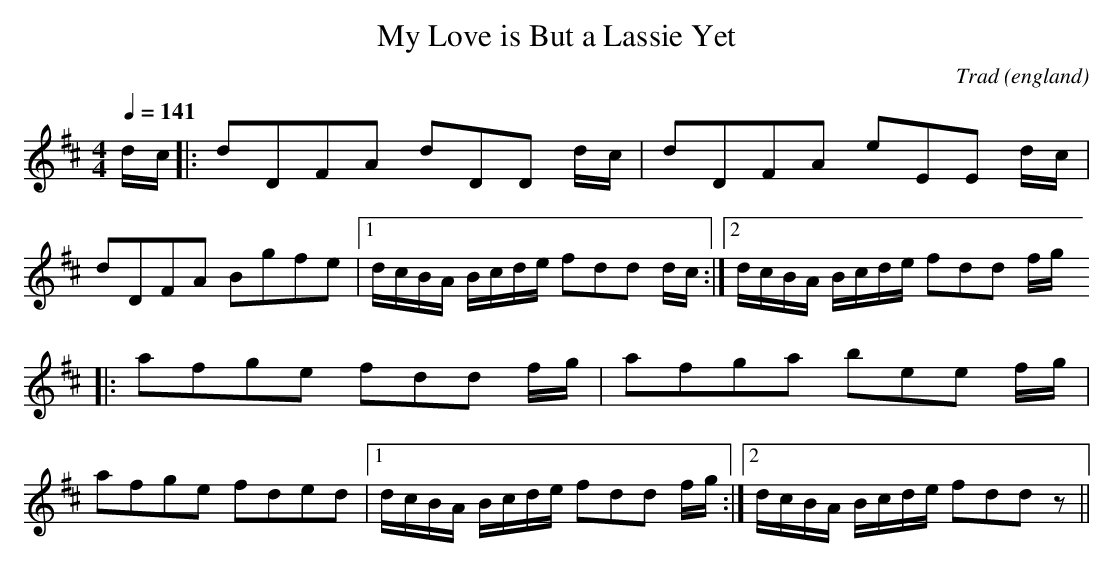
X:1
T:My Love is But a Lassie Yet
O:england
C: Trad
M:4/4
L:1/8
Q:1/4=141
K:D
d/2c/2|:dDFA dDD d/2c/2|dDFA eEE  d/2c/2|
dDFA Bgfe|1 d/2c/2B/2A/2 B/2c/2d/2e/2 fdd d/2c/2 \
:|2 d/2c/2B/2A/2 B/2c/2d/2e/2 fdd f/2g/2
|:afge fdd  f/2g/2| afga bee f/2g/2|
afge fded|1 d/2c/2B/2A/2 B/2c/2d/2e/2 fdd f/2g/2 \
:|2 d/2c/2B/2A/2 B/2c/2d/2e/2 fdd z ||
